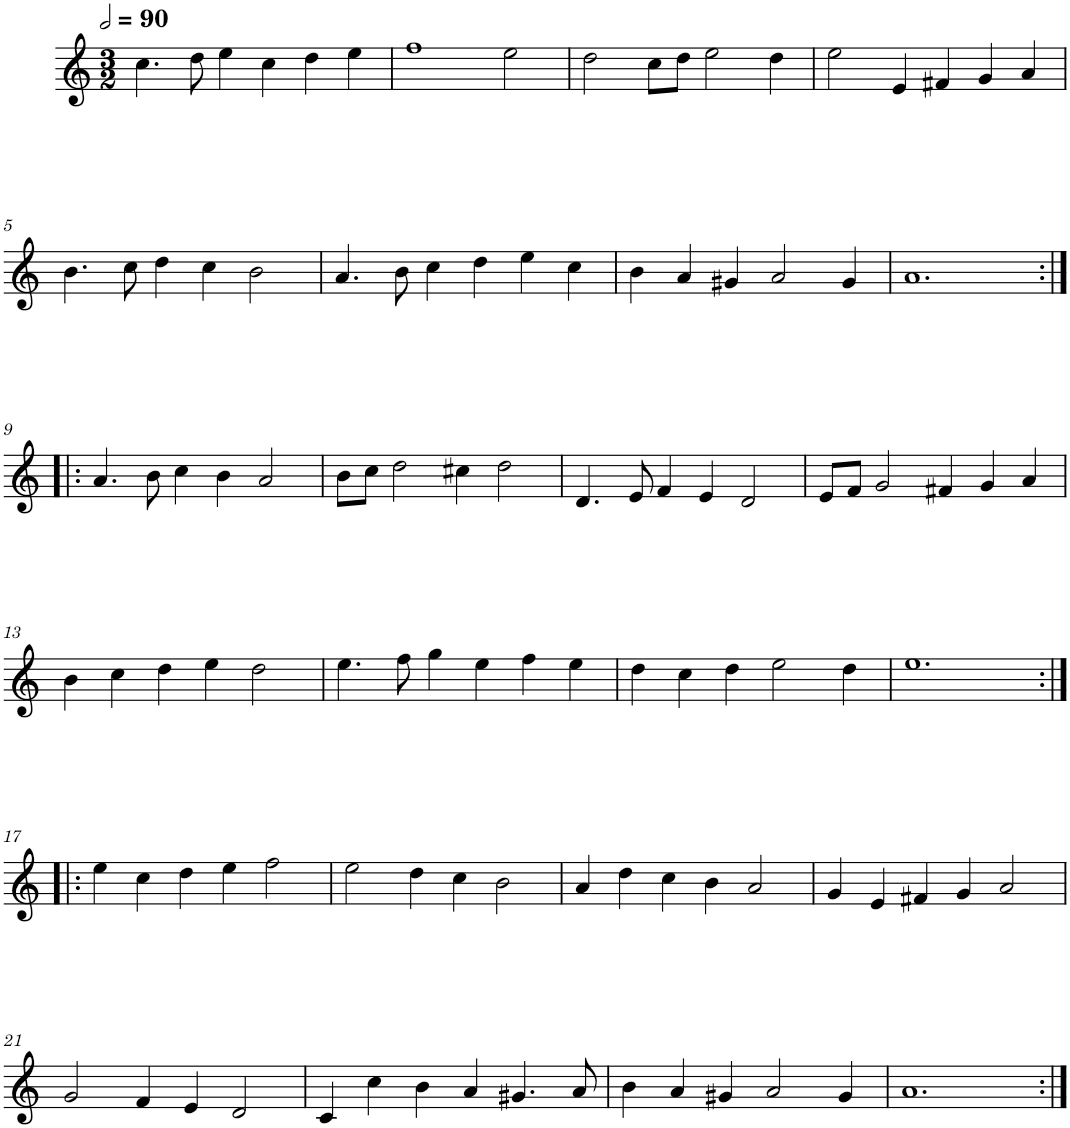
**kern
*part1
*staff1
*I"Cinq parties
*clefG2
*k[]
*M3/2
*MM180
=1
4.cc\
8dd\
4ee\
4cc\
4dd\
4ee\
=2
1ff
2ee\
=3
2dd\
8cc\L
8dd\J
2ee\
4dd\
=4
2ee\
4e/
4f#X/
4g/
4a/
!!LO:LB:g=z
=5
4.b\
8cc\
4dd\
4cc\
2b\
=6
4.a/
8b\
4cc\
4dd\
4ee\
4cc\
=7
4b\
4a/
4g#X/
2a/
4g#/
=8
1.a
!!LO:LB:g=z
=9:|!|:
4.a/
8b\
4cc\
4b\
2a/
=10
8b\L
8cc\J
2dd\
4cc#X\
2dd\
=11
4.d/
8e/
4f/
4e/
2d/
=12
8e/L
8f/J
2g/
4f#X/
4g/
4a/
!!LO:LB:g=z
=13
4b\
4cc\
4dd\
4ee\
2dd\
=14
4.ee\
8ff\
4gg\
4ee\
4ff\
4ee\
=15
4dd\
4cc\
4dd\
2ee\
4dd\
=16
1.ee
!!LO:LB:g=z
=17:|!|:
4ee\
4cc\
4dd\
4ee\
2ff\
=18
2ee\
4dd\
4cc\
2b\
=19
4a/
4dd\
4cc\
4b\
2a/
=20
4g/
4e/
4f#X/
4g/
2a/
!!LO:LB:g=z
=21
2g/
4f/
4e/
2d/
=22
4c/
4cc\
4b\
4a/
4.g#X/
8a/
=23
4b\
4a/
4g#X/
2a/
4g#/
=24
1.a
=:|!
*-
